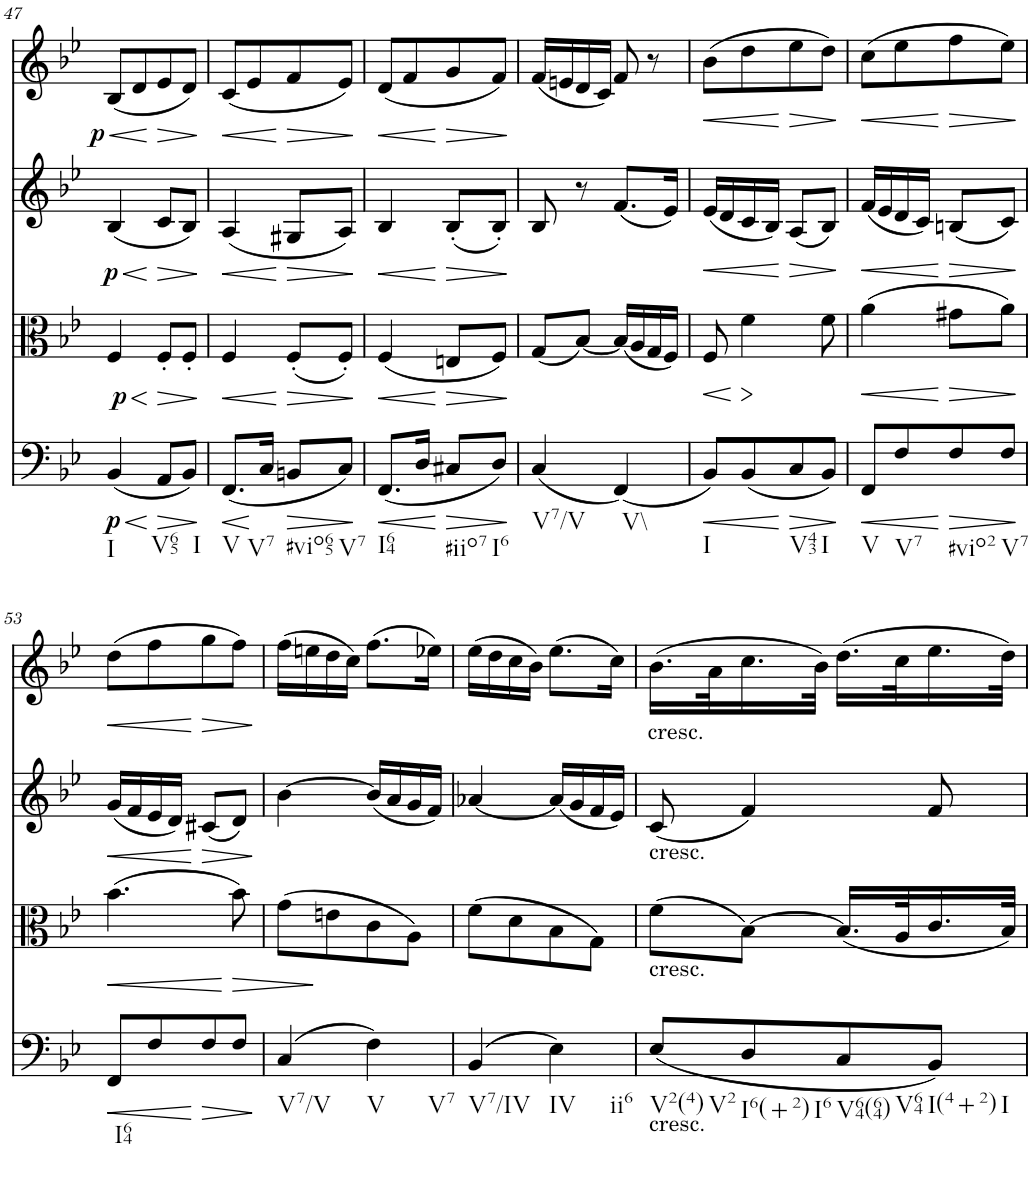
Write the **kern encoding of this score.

**kern	**dynam	**kern	**dynam	**kern	**dynam	**kern	**dynam
*part4	*part4	*part3	*part3	*part2	*part2	*part1	*part1
*staff4	*staff4	*staff3	*staff3	*staff2	*staff2	*staff1	*staff1
*I"Violoncello	*	*I"Viola	*	*I"Violin II	*	*I"Violin I	*
!!LO:PB:g=z
*clefF4	*	*clefC3	*	*clefG2	*	*clefG2	*
*k[b-e-]	*	*k[b-e-]	*	*k[b-e-]	*	*k[b-e-]	*
*M2/4	*	*M2/4	*	*M2/4	*	*M2/4	*
=47	=47	=47	=47	=47	=47	=47	=47
!LO:TX:b:t=I	!	!	!	!	!	!	!
!	!LO:HP:b	!	!LO:HP:b	!	!LO:HP:b	!	!LO:HP:b
!	!LO:DY:n=1:b	!	!LO:DY:n=1:b	!	!LO:DY:n=1:b	!	!LO:DY:n=1:b
(4BB-/	< p	4F/	< p	(4B-/	< p	(8B-/L	< p
.	.	.	.	.	.	8d/	.
!LO:TX:b:t=V65	!	!	!	!	!	!	!
!	!LO:HP:n=1:b	!	!LO:HP:n=1:b	!	!LO:HP:n=1:b	!	!LO:HP:n=1:b
8AA/L	[ >	8F'/L	[ >	8c/L	[ >	8e-/	[ >
!LO:TX:b:t=I	!	!	!	!	!	!	!
8BB-/J)	.	8F'/J	.	8B-/J)	.	8d/J)	.
.	]	.	]	.	]	.	]
=48	=48	=48	=48	=48	=48	=48	=48
!LO:TX:b:t=V	!	!	!	!	!	!	!
!LO:TX:b:t=V7	!	!	!	!	!	!	!
!	!LO:HP:b	!	!LO:HP:b	!	!LO:HP:b	!	!LO:HP:b
(8.FF/L	<	4F/	<	(4A/	<	(8c/L	<
.	.	.	.	.	.	8e-/	.
16C/Jk	[	.	.	.	.	.	.
!LO:TX:b:t=#vio65	!	!	!	!	!	!	!
!	!LO:HP:b	!	!LO:HP:n=1:b	!	!LO:HP:n=1:b	!	!LO:HP:n=1:b
8BBn/L	>	(8F'/L	[ >	8G#X/L	[ >	8f/	[ >
!LO:TX:b:t=V7	!	!	!	!	!	!	!
8C/J)	.	8F'/J)	.	8A/J)	.	8e-/J)	.
.	]	.	]	.	]	.	]
=49	=49	=49	=49	=49	=49	=49	=49
!LO:TX:b:t=I64	!	!	!	!	!	!	!
!	!LO:HP:b	!	!LO:HP:b	!	!LO:HP:b	!	!LO:HP:b
(8.FF/L	<	(4F/	<	4B-/	<	(8d/L	<
.	.	.	.	.	.	8f/	.
16D/Jk	.	.	.	.	.	.	.
!LO:TX:b:t=#iio7	!	!	!	!	!	!	!
!	!LO:HP:n=1:b	!	!LO:HP:n=1:b	!	!LO:HP:n=1:b	!	!LO:HP:n=1:b
8C#X/L	[ >	8En/L	[ >	(8B-'/L	[ >	8g/	[ >
!LO:TX:b:t=I6	!	!	!	!	!	!	!
8D/J)	.	8F/J)	.	8B-'/J)	.	8f/J)	.
.	]	.	]	.	]	.	]
=50	=50	=50	=50	=50	=50	=50	=50
!LO:TX:b:t=V7/V	!	!	!	!	!	!	!
(4C/	.	(8G/L	.	8B-/	.	(16f/LL	.
.	.	.	.	.	.	16en/	.
.	.	[8B-/J)	.	8r	.	16d/	.
.	.	.	.	.	.	16c/JJ)	.
!LO:TX:b:t=V\\	!	!	!	!	!	!	!
(4FF/)	.	(16B-/LL]	.	(8.f/L	.	8f/	.
.	.	16A/	.	.	.	.	.
.	.	16G/	.	.	.	8r	.
.	.	16F/JJ)	.	16e-/Jk)	.	.	.
=51	=51	=51	=51	=51	=51	=51	=51
!LO:TX:b:t=I	!	!	!	!	!	!	!
!	!LO:HP:b	!	!LO:HP:b	!	!LO:HP:b	!	!LO:HP:b
8BB-/L)	<	8F/	<	(16e-/LL	<	(8b-\L	<
.	.	.	.	16d/	.	.	.
!	!	!	!LO:HP:n=1:b	!	!	!	!
(8BB-/	.	4f\	[ >	16c/	.	8dd\	.
.	.	.	.	16B-/JJ)	.	.	.
!LO:TX:b:t=V43	!	!	!	!	!	!	!
!	!LO:HP:n=1:b	!	!	!	!LO:HP:n=1:b	!	!LO:HP:n=1:b
8C/	[ >	.	.	(8A/L	[ >	8ee-\	[ >
!LO:TX:b:t=I	!	!	!	!	!	!	!
8BB-/J)	.	8f\	.	8B-/J)	.	8dd\J)	.
.	]	.	]	.	]	.	]
=52	=52	=52	=52	=52	=52	=52	=52
!LO:TX:b:t=V	!	!	!	!	!	!	!
!	!LO:HP:b	!	!LO:HP:b	!	!LO:HP:b	!	!LO:HP:b
8FF/L	<	(4a\	<	(16f/LL	<	(8cc\L	<
.	.	.	.	16e-/	.	.	.
!LO:TX:b:t=V7	!	!	!	!	!	!	!
8F/	.	.	.	16d/	.	8ee-\	.
.	.	.	.	16c/JJ)	.	.	.
!LO:TX:b:t=#vio2	!	!	!	!	!	!	!
!	!LO:HP:n=1:b	!	!LO:HP:n=1:b	!	!LO:HP:n=1:b	!	!LO:HP:n=1:b
8F/	[ >	8g#X\L	[ >	(8Bn/L	[ >	8ff\	[ >
!LO:TX:b:t=V7	!	!	!	!	!	!	!
8F/J	.	8a\J)	.	8c/J)	.	8ee-\J)	.
.	]	.	]	.	]	.	]
!!LO:LB:g=z
=53	=53	=53	=53	=53	=53	=53	=53
!LO:TX:b:t=I64	!	!	!	!	!	!	!
!	!LO:HP:b	!	!LO:HP:b	!	!LO:HP:b	!	!LO:HP:b
8FF/L	<	(4.b-\	<	(16g/LL	<	(8dd\L	<
.	.	.	.	16f/	.	.	.
8F/	.	.	.	16e-/	.	8ff\	.
.	.	.	.	16d/JJ)	.	.	.
!	!LO:HP:n=1:b	!	!	!	!LO:HP:n=1:b	!	!LO:HP:n=1:b
8F/	[ >	.	.	(8c#X/L	[ >	8gg\	[ >
!	!	!	!LO:HP:n=1:b	!	!	!	!
8F/J	.	8b-\)	[ >	8d/J)	.	8ff\J)	.
.	]	.	]	.	]	.	]
=54	=54	=54	=54	=54	=54	=54	=54
!LO:TX:b:t=V7/V	!	!	!	!	!	!	!
(4C/	.	(8g\L	.	[4b-\	.	(16ff\LL	.
.	.	.	.	.	.	16een\	.
.	.	8en\	.	.	.	16dd\	.
.	.	.	.	.	.	16cc\JJ)	.
!LO:TX:b:t=V	!	!	!	!	!	!	!
!LO:TX:b:t=V7	!	!	!	!	!	!	!
4F\)	.	8c\	.	(16b-/LL]	.	(8.ff\L	.
.	.	.	.	16a/	.	.	.
.	.	8A\J)	.	16g/	.	.	.
.	.	.	.	16f/JJ)	.	16ee-X\Jk)	.
=55	=55	=55	=55	=55	=55	=55	=55
!LO:TX:b:t=V7/IV	!	!	!	!	!	!	!
(4BB-/	.	(8f\L	.	[4a-X/	.	(16ee-\LL	.
.	.	.	.	.	.	16dd\	.
.	.	8d\	.	.	.	16cc\	.
.	.	.	.	.	.	16b-\JJ)	.
!LO:TX:b:t=IV	!	!	!	!	!	!	!
!LO:TX:b:t=ii6	!	!	!	!	!	!	!
4E-\)	.	8B-\	.	(16a-/LL]	.	(8.ee-\L	.
.	.	.	.	16g/	.	.	.
.	.	8G\J)	.	16f/	.	.	.
.	.	.	.	16e-/JJ)	.	16cc\Jk)	.
=56	=56	=56	=56	=56	=56	=56	=56
!	!	!	!	!	!	!LO:TX:b:t=cresc.	!
!	!	!LO:TX:a:t=cresc.	!	!	!	!	!
!LO:TX:a:t=cresc.	!	!	!	!	!	!	!
!LO:TX:b:t=cresc.	!	!	!	!	!	!	!
!LO:TX:b:t=V2(4)	!	!	!	!	!	!	!
!LO:TX:b:t=V2	!	!	!	!	!	!	!
(8E-/L	.	(8f\L	.	(8c/	.	(16.b-\LL	.
.	.	.	.	.	.	32a\K	.
!LO:TX:b:t=I6(+2)	!	!	!	!	!	!	!
!LO:TX:b:t=I6	!	!	!	!	!	!	!
8D/	.	[8B-\J)	.	4f/)	.	16.cc\	.
.	.	.	.	.	.	32b-\JJk)	.
!LO:TX:b:t=V64(64)	!	!	!	!	!	!	!
!LO:TX:b:t=V64	!	!	!	!	!	!	!
8C/	.	(16.B-/LL]	.	.	.	(16.dd\LL	.
.	.	32A/K	.	.	.	32cc\K	.
!LO:TX:b:t=I(4+2)	!	!	!	!	!	!	!
!LO:TX:b:t=I	!	!	!	!	!	!	!
8BB-/J)	.	16.c/	.	8f/	.	16.ee-\	.
.	.	32B-/JJk)	.	.	.	32dd\JJk)	.
=	=	=	=	=	=	=	=
*-	*-	*-	*-	*-	*-	*-	*-
